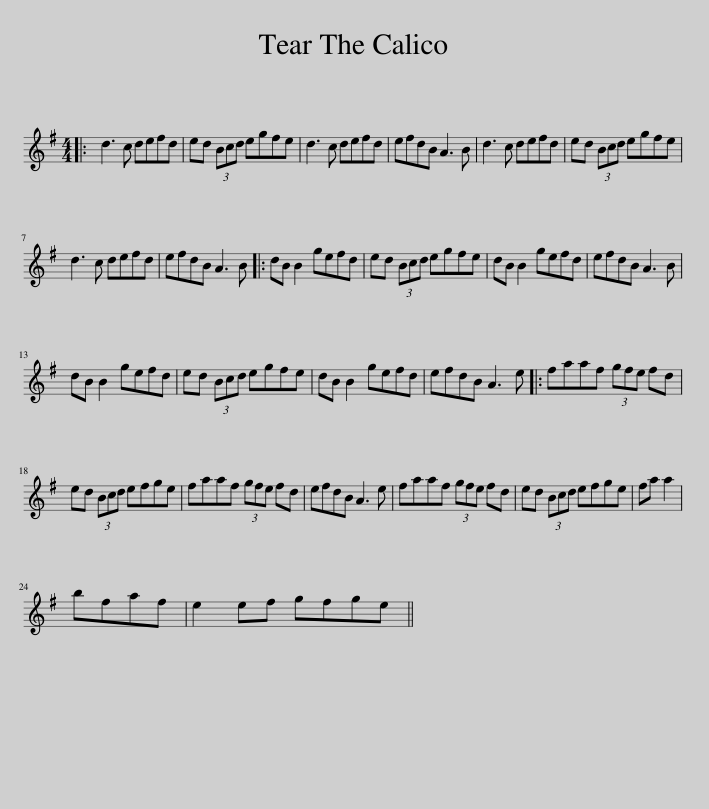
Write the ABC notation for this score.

X:1
L:1/8
M:4/4
I:linebreak $
K:G
V:1 treble
V:1
|: d3 c defd | ed (3Bcd egfe | d3 c defd | efdB A3 B | d3 c defd | %5
 ed (3Bcd egfe |$ d3 c defd | efdB A3 B |: dB B2 gefd | ed (3Bcd egfe | %10
 dB B2 gefd | efdB A3 B |$ dB B2 gefd | ed (3Bcd egfe | dB B2 gefd | %15
 efdB A3 e |: faaf (3gfe fd |$ ed (3Bcd efge | faaf (3gfe fd | efdB A3 e | %20
 faaf (3gfe fd | ed (3Bcd efge | fa a2 |$ bfaf | e2 ef gfge || %25
